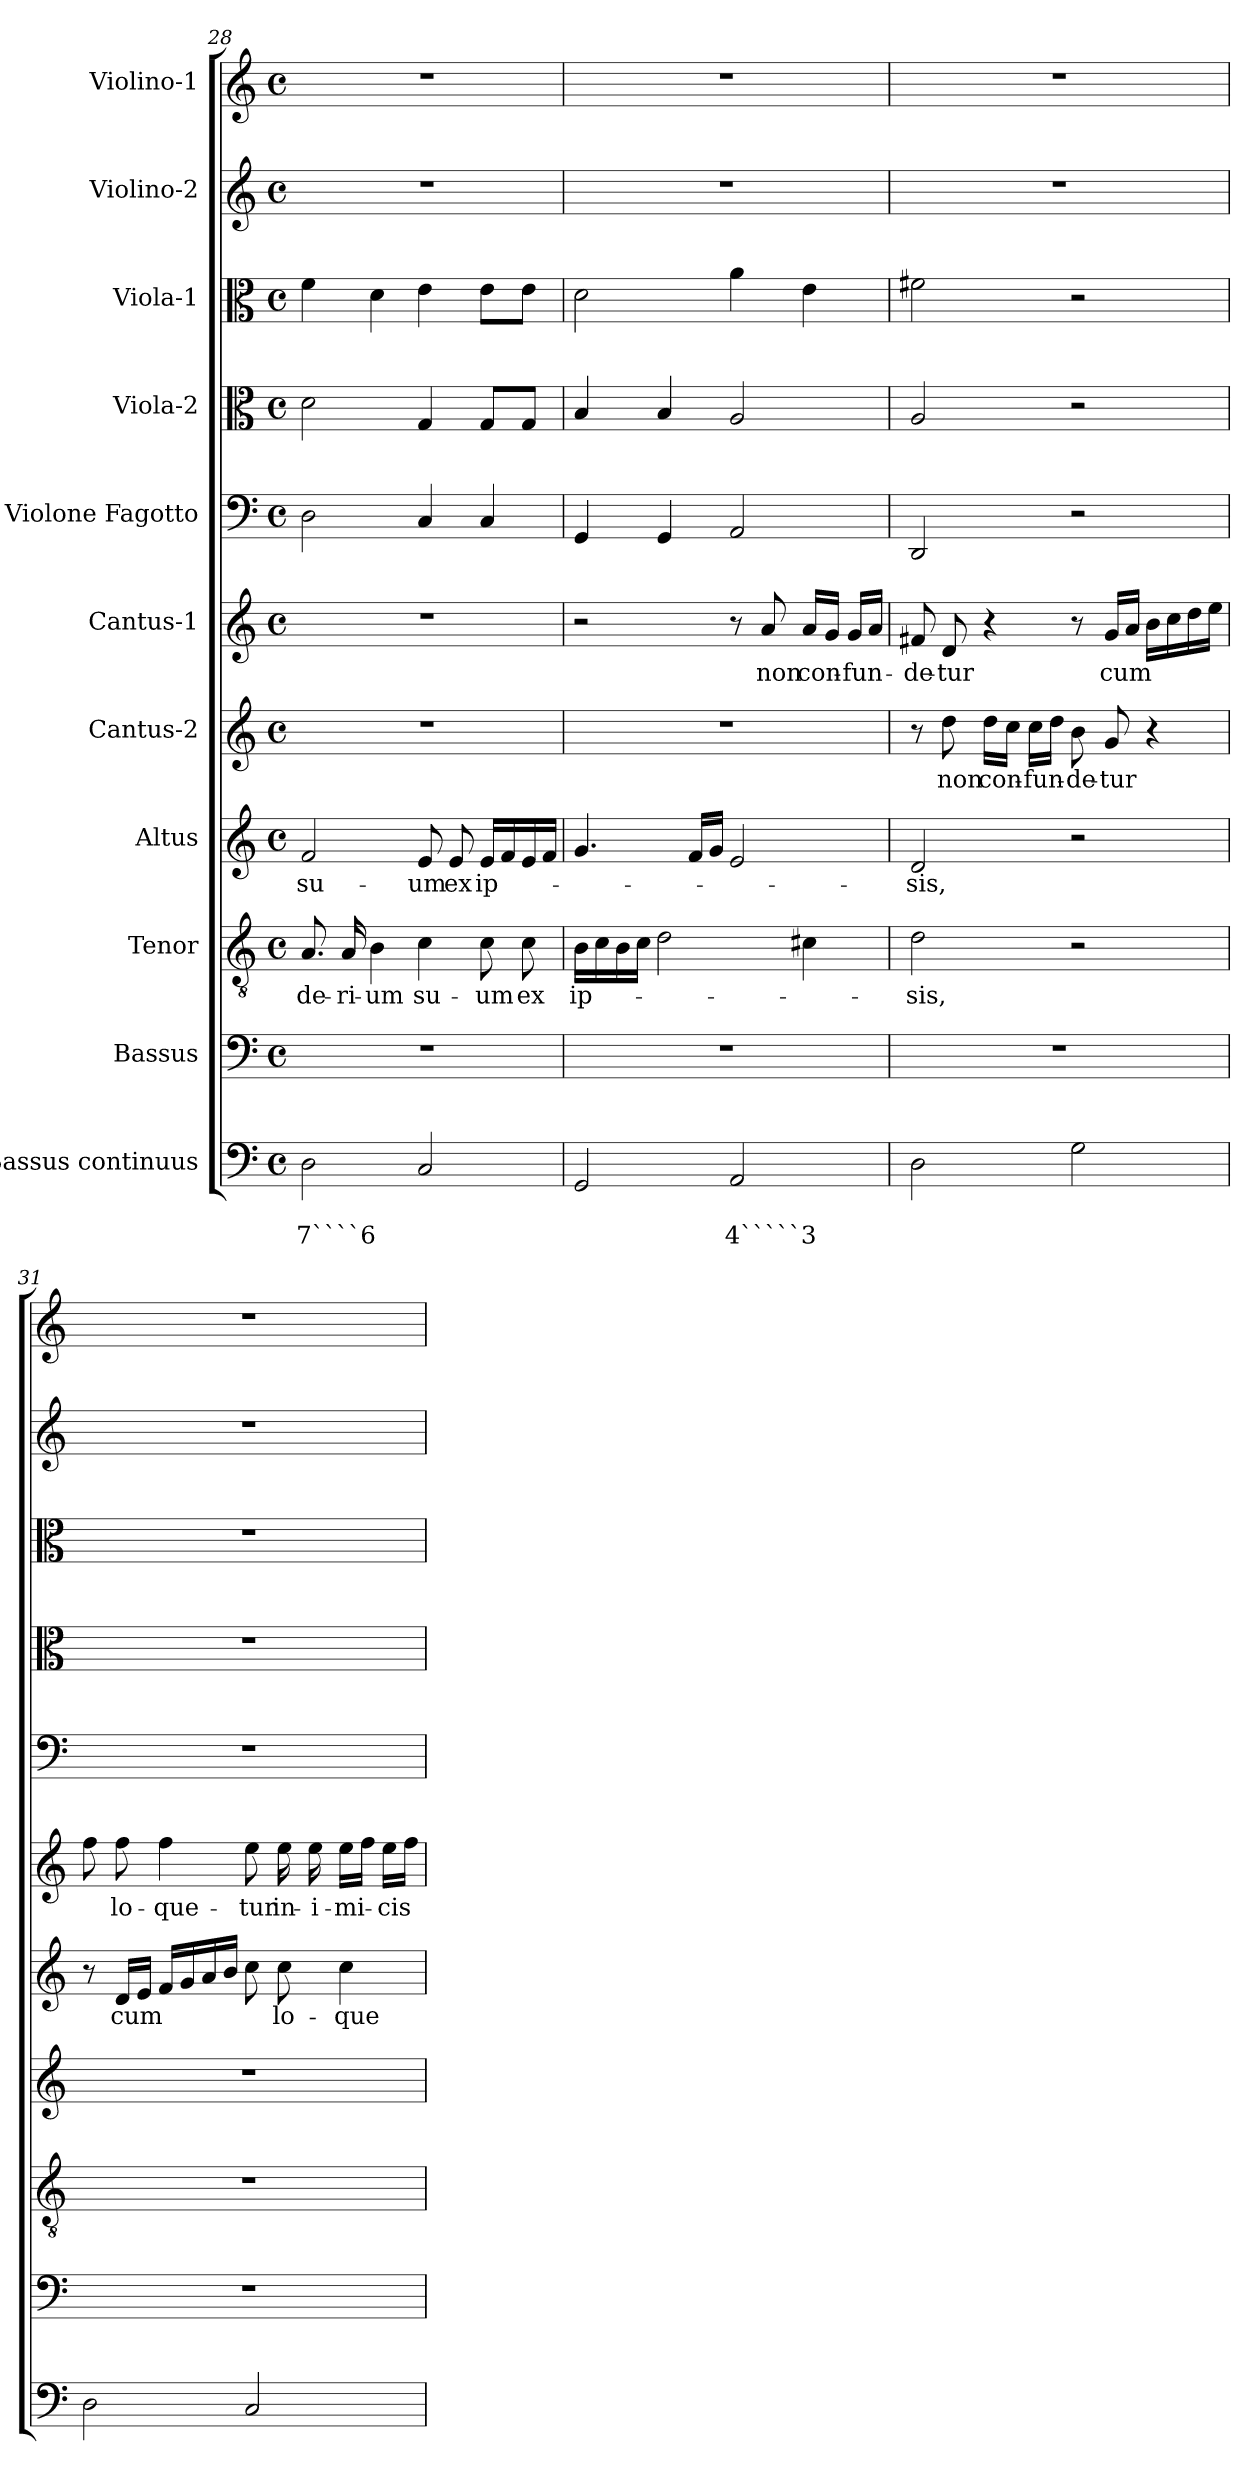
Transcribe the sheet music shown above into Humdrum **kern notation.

**kern	**text	**text	**kern	**kern	**text	**kern	**text	**kern	**text	**kern	**text	**kern	**kern	**kern	**kern	**kern
*part11	*part11	*part11	*part10	*part9	*part9	*part8	*part8	*part7	*part7	*part6	*part6	*part5	*part4	*part3	*part2	*part1
*staff11	*staff11	*staff11	*staff10	*staff9	*staff9	*staff8	*staff8	*staff7	*staff7	*staff6	*staff6	*staff5	*staff4	*staff3	*staff2	*staff1
*I"Bassus continuus	*	*	*I"Bassus	*I"Tenor	*	*I"Altus	*	*I"Cantus-2	*	*I"Cantus-1	*	*I"Violone Fagotto	*I"Viola-2	*I"Viola-1	*I"Violino-2	*I"Violino-1
!!LO:PB:g=z
*clefF4	*	*	*clefF4	*clefGv2	*	*clefG2	*	*clefG2	*	*clefG2	*	*clefF4	*clefC3	*clefC3	*clefG2	*clefG2
*k[]	*	*	*k[]	*k[]	*	*k[]	*	*k[]	*	*k[]	*	*k[]	*k[]	*k[]	*k[]	*k[]
*C:	*	*	*C:	*C:	*	*C:	*	*C:	*	*C:	*	*C:	*C:	*C:	*C:	*C:
*M4/4	*	*	*M4/4	*M4/4	*	*M4/4	*	*M4/4	*	*M4/4	*	*M4/4	*M4/4	*M4/4	*M4/4	*M4/4
*met(c)	*	*	*met(c)	*met(c)	*	*met(c)	*	*met(c)	*	*met(c)	*	*met(c)	*met(c)	*met(c)	*met(c)	*met(c)
=28	=28	=28	=28	=28	=28	=28	=28	=28	=28	=28	=28	=28	=28	=28	=28	=28
!	!	!LO:LY:b	!	!	!LO:LY:b	!	!LO:LY:b	!	!	!	!	!	!	!	!	!
2D\	.	7````6	1r	8.A/	-de-	2f/	su-	1r	.	1r	.	2D\	2d\	4f\	1r	1r
!	!	!	!	!	!LO:LY:b	!	!	!	!	!	!	!	!	!	!	!
.	.	.	.	16A/	-ri-	.	.	.	.	.	.	.	.	.	.	.
!	!	!	!	!	!LO:LY:b	!	!	!	!	!	!	!	!	!	!	!
.	.	.	.	4B\	-um	.	.	.	.	.	.	.	.	4d\	.	.
!	!	!	!	!	!LO:LY:b	!	!LO:LY:b	!	!	!	!	!	!	!	!	!
2C/	.	.	.	4c\	su-	8e/	-um	.	.	.	.	4C/	4G/	4e\	.	.
!	!	!	!	!	!	!	!LO:LY:b	!	!	!	!	!	!	!	!	!
.	.	.	.	.	.	8e/	ex	.	.	.	.	.	.	.	.	.
!	!	!	!	!	!LO:LY:b	!	!LO:LY:b	!	!	!	!	!	!	!	!	!
.	.	.	.	8c\	-um	16e/LL	ip-	.	.	.	.	4C/	8G/L	8e\L	.	.
.	.	.	.	.	.	16f/	.	.	.	.	.	.	.	.	.	.
!	!	!	!	!	!LO:LY:b	!	!	!	!	!	!	!	!	!	!	!
.	.	.	.	8c\	ex	16e/	.	.	.	.	.	.	8G/J	8e\J	.	.
.	.	.	.	.	.	16f/JJ	.	.	.	.	.	.	.	.	.	.
=29	=29	=29	=29	=29	=29	=29	=29	=29	=29	=29	=29	=29	=29	=29	=29	=29
!	!	!	!	!	!LO:LY:b	!	!	!	!	!	!	!	!	!	!	!
2GG/	.	.	1r	16B\LL	ip-	4.g/	.	1r	.	2r	.	4GG/	4B/	2d\	1r	1r
.	.	.	.	16c\	.	.	.	.	.	.	.	.	.	.	.	.
.	.	.	.	16B\	.	.	.	.	.	.	.	.	.	.	.	.
.	.	.	.	16c\JJ	.	.	.	.	.	.	.	.	.	.	.	.
.	.	.	.	2d\	.	.	.	.	.	.	.	4GG/	4B/	.	.	.
.	.	.	.	.	.	16f/LL	.	.	.	.	.	.	.	.	.	.
.	.	.	.	.	.	16g/JJ	.	.	.	.	.	.	.	.	.	.
!	!	!LO:LY:b	!	!	!	!	!	!	!	!	!	!	!	!	!	!
2AA/	.	4`````3	.	.	.	2e/	.	.	.	8r	.	2AA/	2A/	4a\	.	.
!	!	!	!	!	!	!	!	!	!	!	!LO:LY:b	!	!	!	!	!
.	.	.	.	.	.	.	.	.	.	8a/	non	.	.	.	.	.
!	!	!	!	!	!	!	!	!	!	!	!LO:LY:b	!	!	!	!	!
.	.	.	.	4c#X\	.	.	.	.	.	16a/LL	con-	.	.	4e\	.	.
.	.	.	.	.	.	.	.	.	.	16g/JJ	.	.	.	.	.	.
!	!	!	!	!	!	!	!	!	!	!	!LO:LY:b	!	!	!	!	!
.	.	.	.	.	.	.	.	.	.	16g/LL	-fun-	.	.	.	.	.
.	.	.	.	.	.	.	.	.	.	16a/JJ	.	.	.	.	.	.
=30	=30	=30	=30	=30	=30	=30	=30	=30	=30	=30	=30	=30	=30	=30	=30	=30
!	!	!	!	!	!LO:LY:b	!	!LO:LY:b	!	!	!	!LO:LY:b	!	!	!	!	!
2D\	.	.	1r	2d\	-sis,	2d/	-sis,	8r	.	8f#X/	-de-	2DD/	2A/	2f#X\	1r	1r
!	!	!	!	!	!	!	!	!	!LO:LY:b	!	!LO:LY:b	!	!	!	!	!
.	.	.	.	.	.	.	.	8dd\	non	8d/	-tur	.	.	.	.	.
!	!	!	!	!	!	!	!	!	!LO:LY:b	!	!	!	!	!	!	!
.	.	.	.	.	.	.	.	16dd\LL	con-	4r	.	.	.	.	.	.
.	.	.	.	.	.	.	.	16cc\JJ	.	.	.	.	.	.	.	.
!	!	!	!	!	!	!	!	!	!LO:LY:b	!	!	!	!	!	!	!
.	.	.	.	.	.	.	.	16cc\LL	-fun-	.	.	.	.	.	.	.
.	.	.	.	.	.	.	.	16dd\JJ	.	.	.	.	.	.	.	.
!	!	!	!	!	!	!	!	!	!LO:LY:b	!	!	!	!	!	!	!
2G\	.	.	.	2r	.	2r	.	8b\	-de-	8r	.	2r	2r	2r	.	.
!	!	!	!	!	!	!	!	!	!LO:LY:b	!	!LO:LY:b	!	!	!	!	!
.	.	.	.	.	.	.	.	8g/	-tur	16g/LL	cum	.	.	.	.	.
.	.	.	.	.	.	.	.	.	.	16a/JJ	.	.	.	.	.	.
.	.	.	.	.	.	.	.	4r	.	16b\LL	.	.	.	.	.	.
.	.	.	.	.	.	.	.	.	.	16cc\	.	.	.	.	.	.
.	.	.	.	.	.	.	.	.	.	16dd\	.	.	.	.	.	.
.	.	.	.	.	.	.	.	.	.	16ee\JJ	.	.	.	.	.	.
=31	=31	=31	=31	=31	=31	=31	=31	=31	=31	=31	=31	=31	=31	=31	=31	=31
2D\	.	.	1r	1r	.	1r	.	8r	.	8ff\	.	1r	1r	1r	1r	1r
!	!	!	!	!	!	!	!	!	!LO:LY:b	!	!LO:LY:b	!	!	!	!	!
.	.	.	.	.	.	.	.	16d/LL	cum	8ff\	lo-	.	.	.	.	.
.	.	.	.	.	.	.	.	16e/JJ	.	.	.	.	.	.	.	.
!	!	!	!	!	!	!	!	!	!	!	!LO:LY:b	!	!	!	!	!
.	.	.	.	.	.	.	.	16f/LL	.	4ff\	-que-	.	.	.	.	.
.	.	.	.	.	.	.	.	16g/	.	.	.	.	.	.	.	.
.	.	.	.	.	.	.	.	16a/	.	.	.	.	.	.	.	.
.	.	.	.	.	.	.	.	16b/JJ	.	.	.	.	.	.	.	.
!	!	!	!	!	!	!	!	!	!	!	!LO:LY:b	!	!	!	!	!
2C/	.	.	.	.	.	.	.	8cc\	.	8ee\	-tur	.	.	.	.	.
!	!	!	!	!	!	!	!	!	!LO:LY:b	!	!LO:LY:b	!	!	!	!	!
.	.	.	.	.	.	.	.	8cc\	lo-	16ee\	in-	.	.	.	.	.
!	!	!	!	!	!	!	!	!	!	!	!LO:LY:b	!	!	!	!	!
.	.	.	.	.	.	.	.	.	.	16ee\	-i-	.	.	.	.	.
!	!	!	!	!	!	!	!	!	!LO:LY:b	!	!LO:LY:b	!	!	!	!	!
.	.	.	.	.	.	.	.	4cc\	-que-	16ee\LL	-mi-	.	.	.	.	.
.	.	.	.	.	.	.	.	.	.	16ff\JJ	.	.	.	.	.	.
!	!	!	!	!	!	!	!	!	!	!	!LO:LY:b	!	!	!	!	!
.	.	.	.	.	.	.	.	.	.	16ee\LL	-cis	.	.	.	.	.
.	.	.	.	.	.	.	.	.	.	16ff\JJ	.	.	.	.	.	.
=	=	=	=	=	=	=	=	=	=	=	=	=	=	=	=	=
*-	*-	*-	*-	*-	*-	*-	*-	*-	*-	*-	*-	*-	*-	*-	*-	*-
